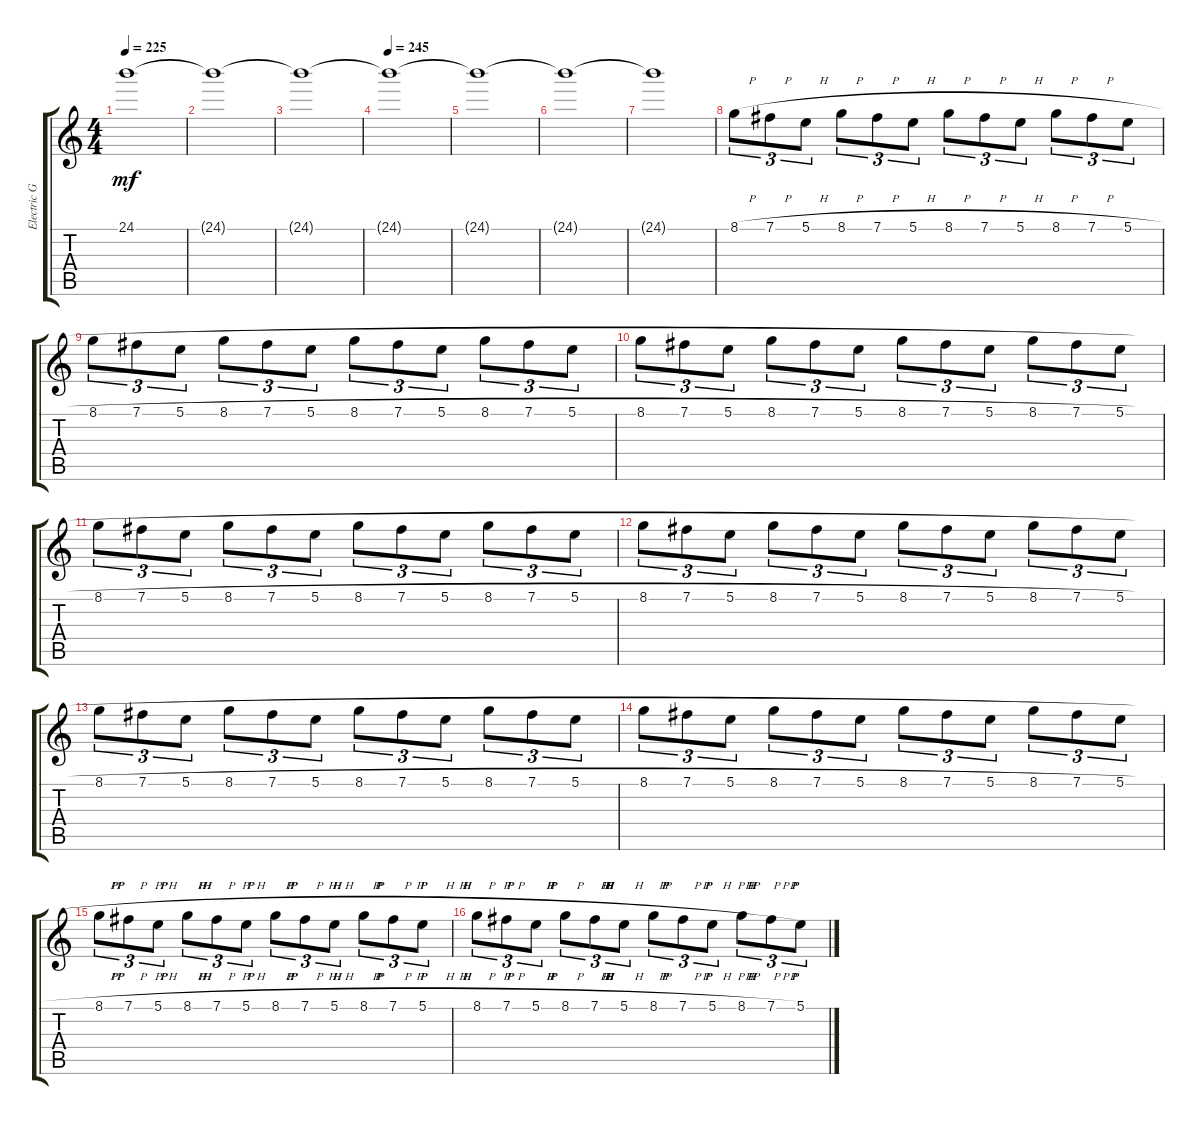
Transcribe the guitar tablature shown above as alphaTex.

\track ("Electric Guitar" "Electric G") {instrument distortionguitar}
\staff {score tabs}
\tuning (B3 Gb3 D3 A2 E2 B1) {hide}
\ts (4 4)
\tempo 225
\clef g2
\ks c
24.1{t}.1{dy mf} |
24.1{t}.1 |
24.1{t}.1 |
\tempo 245
24.1{t}.1 |
24.1{t}.1 |
24.1{t}.1 |
24.1{t}.1 |
8.1{h}.8{tu (3 2)} 7.1{h}.8{tu (3 2)} 5.1{h}.8{tu (3 2)} 8.1{h}.8{tu (3 2)} 7.1{h}.8{tu (3 2)} 5.1{h}.8{tu (3 2)} 8.1{h}.8{tu (3 2)} 7.1{h}.8{tu (3 2)} 5.1{h}.8{tu (3 2)} 8.1{h}.8{tu (3 2)} 7.1{h}.8{tu (3 2)} 5.1{h}.8{tu (3 2)} |
8.1{h}.8{tu (3 2)} 7.1{h}.8{tu (3 2)} 5.1{h}.8{tu (3 2)} 8.1{h}.8{tu (3 2)} 7.1{h}.8{tu (3 2)} 5.1{h}.8{tu (3 2)} 8.1{h}.8{tu (3 2)} 7.1{h}.8{tu (3 2)} 5.1{h}.8{tu (3 2)} 8.1{h}.8{tu (3 2)} 7.1{h}.8{tu (3 2)} 5.1{h}.8{tu (3 2)} |
8.1{h}.8{tu (3 2)} 7.1{h}.8{tu (3 2)} 5.1{h}.8{tu (3 2)} 8.1{h}.8{tu (3 2)} 7.1{h}.8{tu (3 2)} 5.1{h}.8{tu (3 2)} 8.1{h}.8{tu (3 2)} 7.1{h}.8{tu (3 2)} 5.1{h}.8{tu (3 2)} 8.1{h}.8{tu (3 2)} 7.1{h}.8{tu (3 2)} 5.1{h}.8{tu (3 2)} |
8.1{h}.8{tu (3 2)} 7.1{h}.8{tu (3 2)} 5.1{h}.8{tu (3 2)} 8.1{h}.8{tu (3 2)} 7.1{h}.8{tu (3 2)} 5.1{h}.8{tu (3 2)} 8.1{h}.8{tu (3 2)} 7.1{h}.8{tu (3 2)} 5.1{h}.8{tu (3 2)} 8.1{h}.8{tu (3 2)} 7.1{h}.8{tu (3 2)} 5.1{h}.8{tu (3 2)} |
8.1{h}.8{tu (3 2)} 7.1{h}.8{tu (3 2)} 5.1{h}.8{tu (3 2)} 8.1{h}.8{tu (3 2)} 7.1{h}.8{tu (3 2)} 5.1{h}.8{tu (3 2)} 8.1{h}.8{tu (3 2)} 7.1{h}.8{tu (3 2)} 5.1{h}.8{tu (3 2)} 8.1{h}.8{tu (3 2)} 7.1{h}.8{tu (3 2)} 5.1{h}.8{tu (3 2)} |
8.1{h}.8{tu (3 2)} 7.1{h}.8{tu (3 2)} 5.1{h}.8{tu (3 2)} 8.1{h}.8{tu (3 2)} 7.1{h}.8{tu (3 2)} 5.1{h}.8{tu (3 2)} 8.1{h}.8{tu (3 2)} 7.1{h}.8{tu (3 2)} 5.1{h}.8{tu (3 2)} 8.1{h}.8{tu (3 2)} 7.1{h}.8{tu (3 2)} 5.1{h}.8{tu (3 2)} |
8.1{h}.8{tu (3 2)} 7.1{h}.8{tu (3 2)} 5.1{h}.8{tu (3 2)} 8.1{h}.8{tu (3 2)} 7.1{h}.8{tu (3 2)} 5.1{h}.8{tu (3 2)} 8.1{h}.8{tu (3 2)} 7.1{h}.8{tu (3 2)} 5.1{h}.8{tu (3 2)} 8.1{h}.8{tu (3 2)} 7.1{h}.8{tu (3 2)} 5.1{h}.8{tu (3 2)} |
8.1{h}.8{tu (3 2)} 7.1{h}.8{tu (3 2)} 5.1{h}.8{tu (3 2)} 8.1{h}.8{tu (3 2)} 7.1{h}.8{tu (3 2)} 5.1{h}.8{tu (3 2)} 8.1{h}.8{tu (3 2)} 7.1{h}.8{tu (3 2)} 5.1{h}.8{tu (3 2)} 8.1{h}.8{tu (3 2)} 7.1{h}.8{tu (3 2)} 5.1{h}.8{tu (3 2)} |
8.1{h}.8{tu (3 2)} 7.1{h}.8{tu (3 2)} 5.1{h}.8{tu (3 2)} 8.1{h}.8{tu (3 2)} 7.1{h}.8{tu (3 2)} 5.1{h}.8{tu (3 2)} 8.1{h}.8{tu (3 2)} 7.1{h}.8{tu (3 2)} 5.1{h}.8{tu (3 2)} 8.1{h}.8{tu (3 2)} 7.1{h}.8{tu (3 2)} 5.1{h}.8{tu (3 2)}
